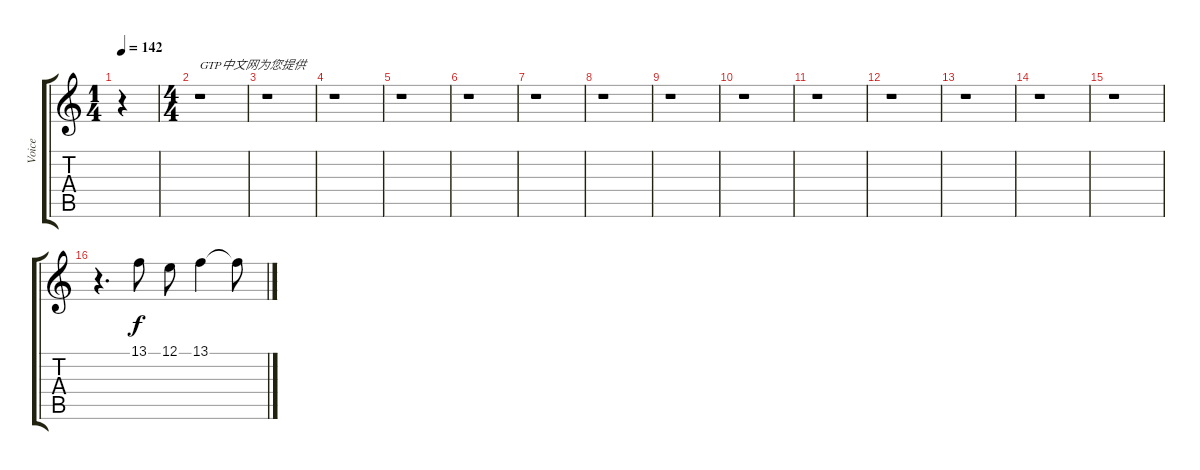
\track ("Voice" "Voice") {instrument sopranosax}
\staff {score tabs}
\tuning (E4 B3 G3 D3 A2 E2) {hide}
\ts (1 4)
\tempo 142
\clef g2
\ks c
r.4{dy f instrument sopranosax} |
\ts (4 4)
r.1{txt "GTP中文网为您提供"} |
r.1 |
r.1 |
r.1 |
r.1 |
r.1 |
r.1 |
r.1 |
r.1 |
r.1 |
r.1 |
r.1 |
r.1 |
r.1 |
r.4{d} 13.1.8 12.1.8 13.1.4 13.1{t}.8
